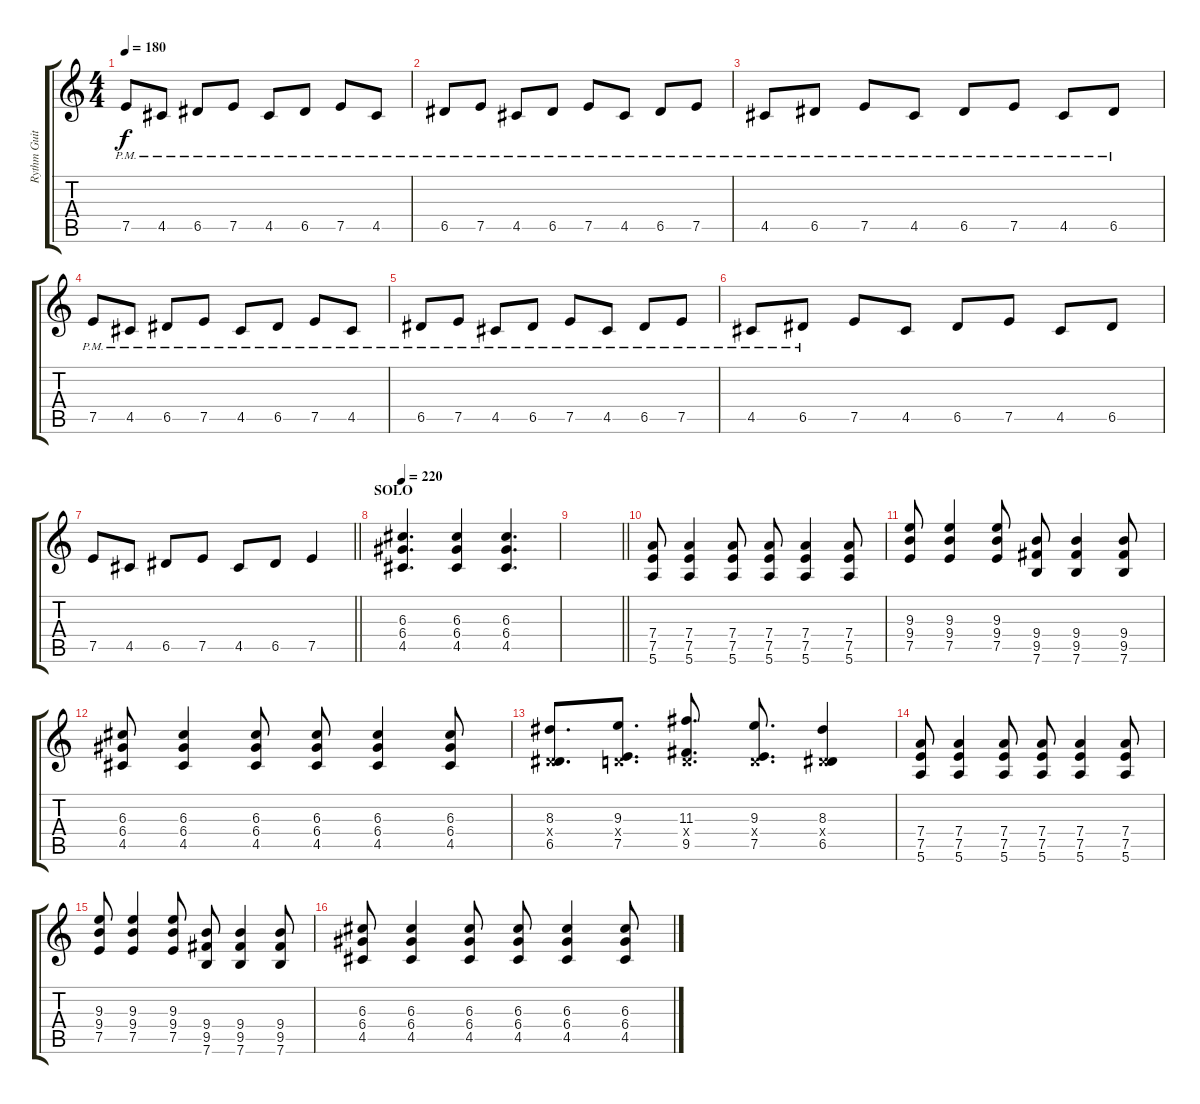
\track ("Rythm Guitar 2" "Rythm Guit") {instrument distortionguitar}
\staff {score tabs}
\tuning (E4 B3 G3 D3 A2 E2) {hide}
\ts (4 4)
\tempo 180
\clef g2
\ks c
7.5{pm}.8{dy f} 4.5{pm}.8 6.5{pm}.8 7.5{pm}.8 4.5{pm}.8 6.5{pm}.8 7.5{pm}.8 4.5{pm}.8 |
6.5{pm}.8 7.5{pm}.8 4.5{pm}.8 6.5{pm}.8 7.5{pm}.8 4.5{pm}.8 6.5{pm}.8 7.5{pm}.8 |
4.5{pm}.8 6.5{pm}.8 7.5{pm}.8 4.5{pm}.8 6.5{pm}.8 7.5{pm}.8 4.5{pm}.8 6.5{pm}.8 |
7.5{pm}.8 4.5{pm}.8 6.5{pm}.8 7.5{pm}.8 4.5{pm}.8 6.5{pm}.8 7.5{pm}.8 4.5{pm}.8 |
6.5{pm}.8 7.5{pm}.8 4.5{pm}.8 6.5{pm}.8 7.5{pm}.8 4.5{pm}.8 6.5{pm}.8 7.5{pm}.8 |
4.5{pm}.8 6.5{pm}.8 7.5.8 4.5.8 6.5.8 7.5.8 4.5.8 6.5.8 |
\barLineRight lightlight
7.5.8 4.5.8 6.5.8 7.5.8 4.5.8 6.5.8 7.5.4 |
\section ("" "SOLO")
\tempo 220
(6.3 6.4 4.5).4{d volume 10} (6.3 6.4 4.5).4 (6.3 6.4 4.5).4{d} |
\barLineRight lightlight
|
\section ("" "")
(7.4 7.5 5.6).8 (7.4 7.5 5.6).4 (7.4 7.5 5.6).8 (7.4 7.5 5.6).8 (7.4 7.5 5.6).4 (7.4 7.5 5.6).8 |
(9.3 9.4 7.5).8 (9.3 9.4 7.5).4 (9.3 9.4 7.5).8 (9.4 9.5 7.6).8 (9.4 9.5 7.6).4 (9.4 9.5 7.6).8 |
(6.3 6.4 4.5).8 (6.3 6.4 4.5).4 (6.3 6.4 4.5).8 (6.3 6.4 4.5).8 (6.3 6.4 4.5).4 (6.3 6.4 4.5).8 |
(8.3 0.4{x} 6.5).8{d} (9.3 0.4{x} 7.5).8{d} (11.3 0.4{x} 9.5).8{d} (9.3 0.4{x} 7.5).8{d} (8.3 0.4{x} 6.5).4 |
(7.4 7.5 5.6).8 (7.4 7.5 5.6).4 (7.4 7.5 5.6).8 (7.4 7.5 5.6).8 (7.4 7.5 5.6).4 (7.4 7.5 5.6).8 |
(9.3 9.4 7.5).8 (9.3 9.4 7.5).4 (9.3 9.4 7.5).8 (9.4 9.5 7.6).8 (9.4 9.5 7.6).4 (9.4 9.5 7.6).8 |
(6.3 6.4 4.5).8 (6.3 6.4 4.5).4 (6.3 6.4 4.5).8 (6.3 6.4 4.5).8 (6.3 6.4 4.5).4 (6.3 6.4 4.5).8
